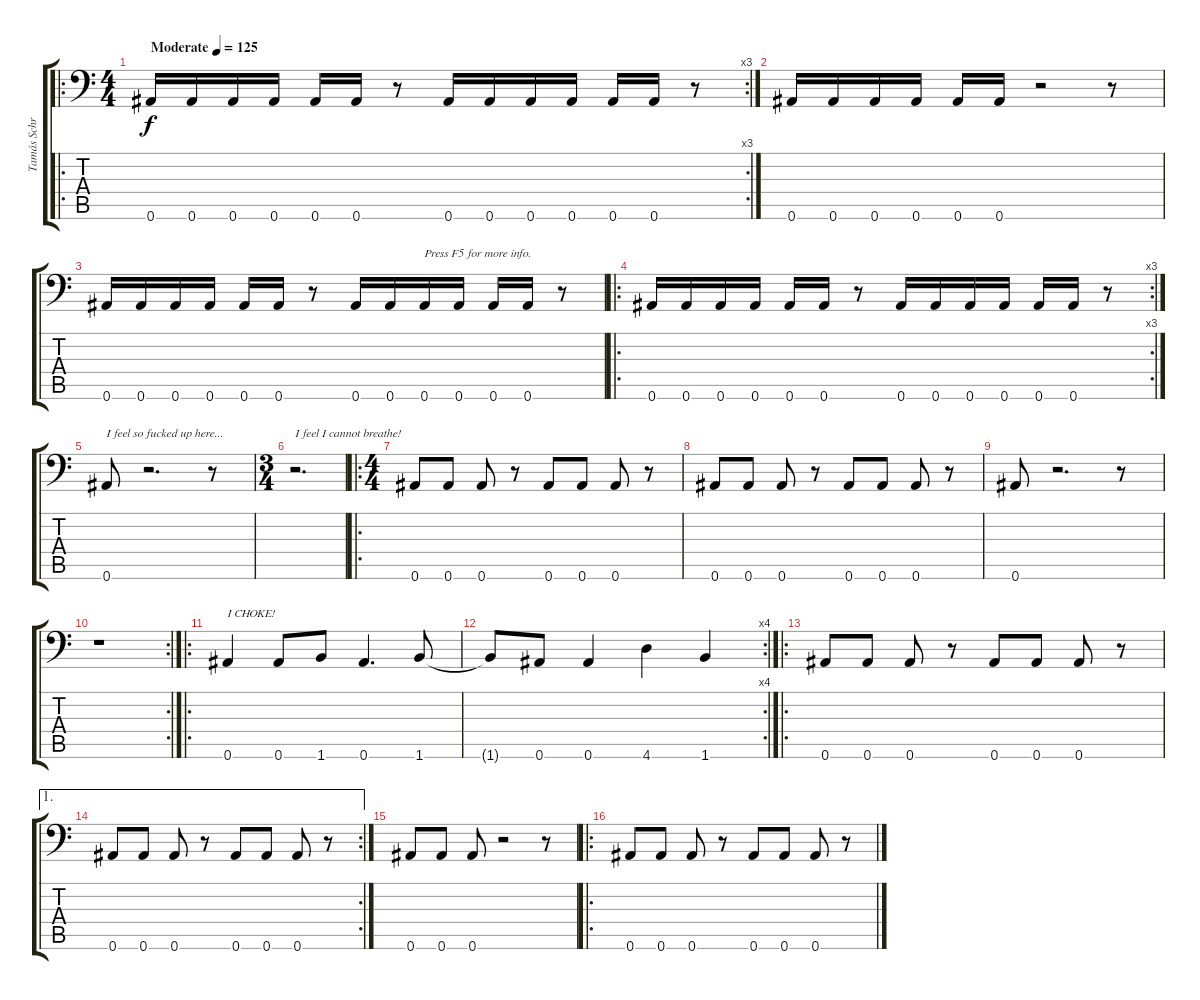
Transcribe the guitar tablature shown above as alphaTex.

\track ("Tamás Schrottner" "Tamás Schr") {instrument distortionguitar}
\staff {score tabs}
\tuning (C4 G3 Eb3 Bb2 F2 Bb1) {hide}
\ro
\rc 3
\ts (4 4)
\tempo (125 "Moderate")
\clef f4
\ks c
0.6.16{dy f instrument distortionguitar beam Up} 0.6.16{beam Up} 0.6.16{beam Up} 0.6.16{beam Up} 0.6.16 0.6.16 r.8 0.6.16 0.6.16 0.6.16 0.6.16 0.6.16 0.6.16 r.8 |
0.6.16 0.6.16 0.6.16 0.6.16 0.6.16 0.6.16 r.2 r.8 |
0.6.16 0.6.16 0.6.16 0.6.16 0.6.16 0.6.16 r.8 0.6.16 0.6.16 0.6.16{txt "Press F5 for more info."} 0.6.16 0.6.16 0.6.16 r.8 |
\ro
\rc 3
0.6.16 0.6.16 0.6.16 0.6.16 0.6.16 0.6.16 r.8 0.6.16 0.6.16 0.6.16 0.6.16 0.6.16 0.6.16 r.8 |
0.6.8{txt "I feel so fucked up here..."} r.2{d} r.8 |
\ts (3 4)
r.2{d txt "I feel I cannot breathe!"} |
\ro
\ts (4 4)
0.6.8 0.6.8 0.6.8 r.8 0.6.8 0.6.8 0.6.8 r.8 |
0.6.8 0.6.8 0.6.8 r.8 0.6.8 0.6.8 0.6.8 r.8 |
0.6.8 r.2{d} r.8 |
\rc 2
r.1 |
\ro
0.6.4{txt "I CHOKE!"} 0.6.8 1.6.8 0.6.4{d} 1.6.8 |
\rc 4
1.6{t}.8 0.6.8 0.6.4 4.6.4 1.6.4 |
\ro
0.6.8 0.6.8 0.6.8 r.8 0.6.8 0.6.8 0.6.8 r.8 |
\ae 1
\rc 2
0.6.8 0.6.8 0.6.8 r.8 0.6.8 0.6.8 0.6.8 r.8 |
0.6.8 0.6.8 0.6.8 r.2 r.8 |
\ro
0.6.8 0.6.8 0.6.8 r.8 0.6.8 0.6.8 0.6.8 r.8
